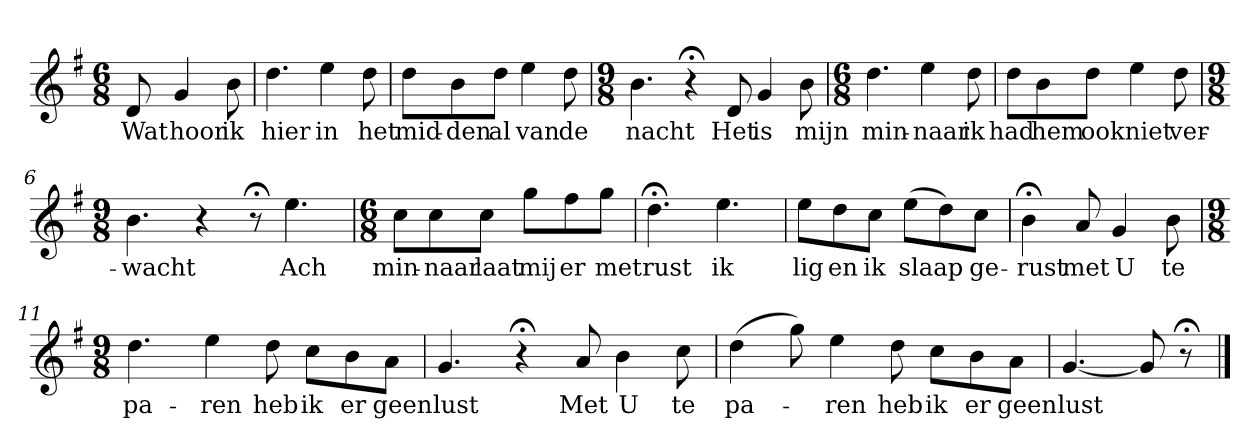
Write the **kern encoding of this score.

**kern	**text
*part1	*part1
*staff1	*staff1
*k[f#]	*
*G:	*
*M6/8	*
*MM120	*
=	=
8d	Wat
4g	hoor
8b	ik
=1	=1
4.dd	hier
4ee	in
8dd	het
=2	=2
8ddL	mid-
8b	-den
8ddJ	al
4ee	van
8dd	de
=3	=3
*M9/8	*
4.b	nacht
4r;<	.
8d	Het
4g	is
8b	mijn
=4	=4
*M6/8	*
4.dd	min-
4ee	-naar
8dd	ik
=5	=5
8ddL	had
8b	hem
8ddJ	ook
4ee	niet
8dd	ver-
=6	=6
*M9/8	*
4.b	-wacht
4r	.
8r;<	.
4.ee	Ach
=7	=7
*M6/8	*
8ccL	min-
8cc	-naar
8ccJ	laat
8ggL	mij
8ff#	er
8ggJ	met
=8	=8
4.dd;<	rust
4.ee	ik
=9	=9
8eeL	lig
8dd	en
8ccJ	ik
(8eeL	slaap
8dd)	.
8ccJ	ge-
=10	=10
4b;<	-rust
8a	met
4g	U
8b	te
=11	=11
*M9/8	*
4.dd	pa-
4ee	-ren
8dd	heb
8ccL	ik
8b	er
8aJ	geen
=12	=12
4.g	lust
4r;<	.
8a	Met
4b	U
8cc	te
=13	=13
(4dd	pa-
8gg)	.
4ee	-ren
8dd	heb
8ccL	ik
8b	er
8aJ	geen
=14	=14
[4.g	lust
8g]	.
8r;<	.
==	==
*-	*-
